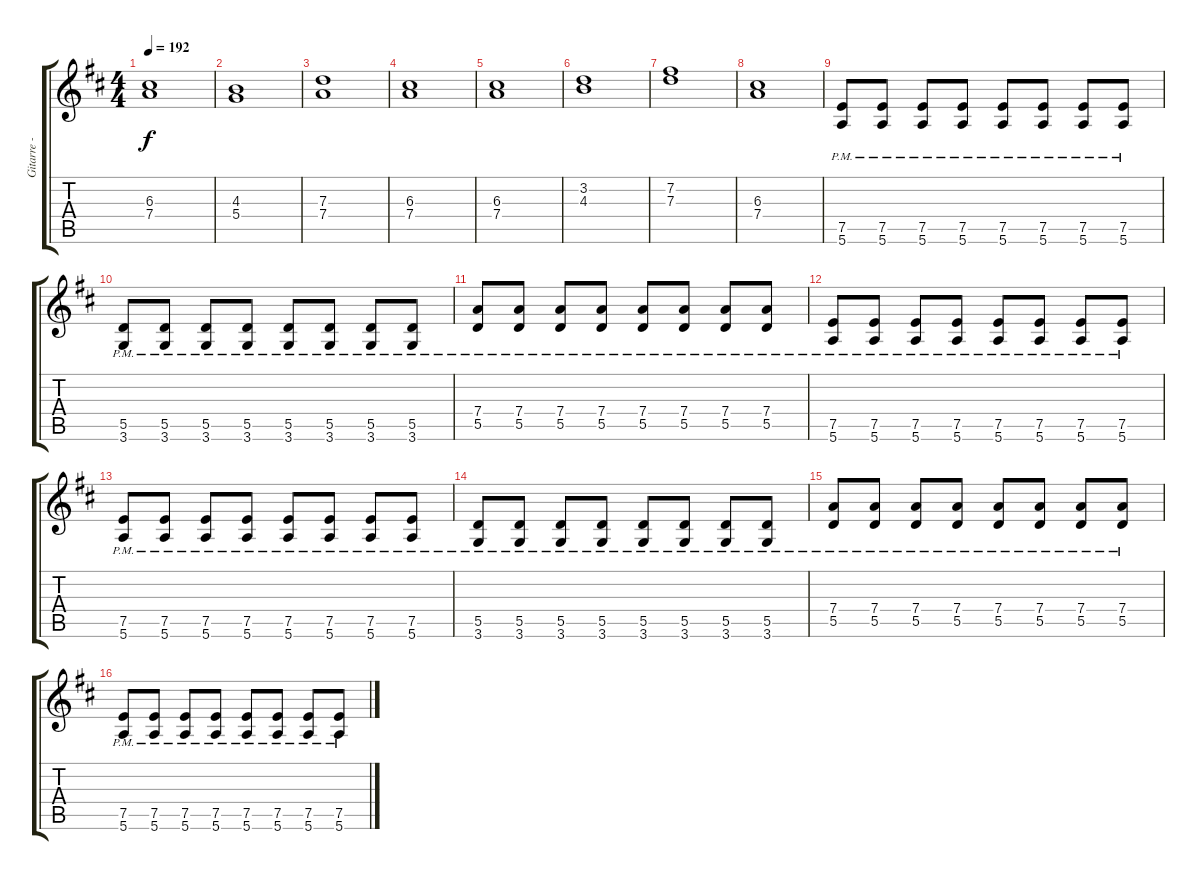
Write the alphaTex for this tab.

\track ("Gitarre - Kuddel" "Gitarre - ") {instrument overdrivenguitar}
\staff {score tabs}
\tuning (E4 B3 G3 D3 A2 E2) {hide}
\ts (4 4)
\tempo 192
\clef g2
\ks d
(6.3 7.4).1{dy f instrument overdrivenguitar} |
(4.3 5.4).1 |
(7.3 7.4).1 |
(6.3 7.4).1 |
(6.3 7.4).1 |
(3.2 4.3).1 |
(7.2 7.3).1 |
(6.3 7.4).1 |
(7.5{pm} 5.6{pm}).8 (7.5{pm} 5.6{pm}).8 (7.5{pm} 5.6{pm}).8 (7.5{pm} 5.6{pm}).8 (7.5{pm} 5.6{pm}).8 (7.5{pm} 5.6{pm}).8 (7.5{pm} 5.6{pm}).8 (7.5{pm} 5.6{pm}).8 |
(5.5{pm} 3.6{pm}).8 (5.5{pm} 3.6{pm}).8 (5.5{pm} 3.6{pm}).8 (5.5{pm} 3.6{pm}).8 (5.5{pm} 3.6{pm}).8 (5.5{pm} 3.6{pm}).8 (5.5{pm} 3.6{pm}).8 (5.5{pm} 3.6{pm}).8 |
(7.4{pm} 5.5{pm}).8 (7.4{pm} 5.5{pm}).8 (7.4{pm} 5.5{pm}).8 (7.4{pm} 5.5{pm}).8 (7.4{pm} 5.5{pm}).8 (7.4{pm} 5.5{pm}).8 (7.4{pm} 5.5{pm}).8 (7.4{pm} 5.5{pm}).8 |
(7.5{pm} 5.6{pm}).8 (7.5{pm} 5.6{pm}).8 (7.5{pm} 5.6{pm}).8 (7.5{pm} 5.6{pm}).8 (7.5{pm} 5.6{pm}).8 (7.5{pm} 5.6{pm}).8 (7.5{pm} 5.6{pm}).8 (7.5{pm} 5.6{pm}).8 |
(7.5{pm} 5.6{pm}).8 (7.5{pm} 5.6{pm}).8 (7.5{pm} 5.6{pm}).8 (7.5{pm} 5.6{pm}).8 (7.5{pm} 5.6{pm}).8 (7.5{pm} 5.6{pm}).8 (7.5{pm} 5.6{pm}).8 (7.5{pm} 5.6{pm}).8 |
(5.5{pm} 3.6{pm}).8 (5.5{pm} 3.6{pm}).8 (5.5{pm} 3.6{pm}).8 (5.5{pm} 3.6{pm}).8 (5.5{pm} 3.6{pm}).8 (5.5{pm} 3.6{pm}).8 (5.5{pm} 3.6{pm}).8 (5.5{pm} 3.6{pm}).8 |
(7.4{pm} 5.5{pm}).8 (7.4{pm} 5.5{pm}).8 (7.4{pm} 5.5{pm}).8 (7.4{pm} 5.5{pm}).8 (7.4{pm} 5.5{pm}).8 (7.4{pm} 5.5{pm}).8 (7.4{pm} 5.5{pm}).8 (7.4{pm} 5.5{pm}).8 |
(7.5{pm} 5.6{pm}).8 (7.5{pm} 5.6{pm}).8 (7.5{pm} 5.6{pm}).8 (7.5{pm} 5.6{pm}).8 (7.5{pm} 5.6{pm}).8 (7.5{pm} 5.6{pm}).8 (7.5{pm} 5.6{pm}).8 (7.5{pm} 5.6{pm}).8
